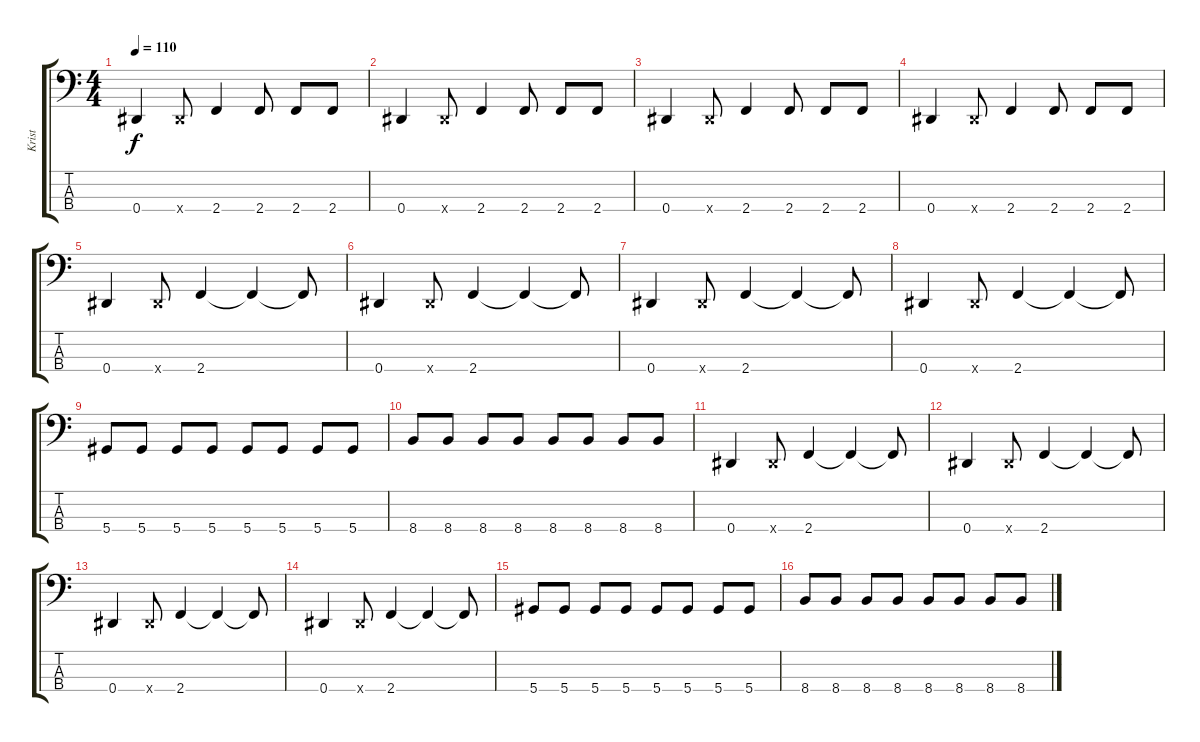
\track ("Krist" "Krist") {instrument electricbasspick}
\staff {score tabs}
\tuning (Gb2 Db2 Ab1 Eb1) {hide}
\ts (4 4)
\tempo 110
\clef f4
\ks c
0.4.4{dy f} 0.4{x}.8 2.4.4 2.4.8 2.4.8 2.4.8 |
0.4.4 0.4{x}.8 2.4.4 2.4.8 2.4.8 2.4.8 |
0.4.4 0.4{x}.8 2.4.4 2.4.8 2.4.8 2.4.8 |
0.4.4 0.4{x}.8 2.4.4 2.4.8 2.4.8 2.4.8 |
0.4.4 0.4{x}.8 2.4.4 2.4{t}.4 2.4{t}.8 |
0.4.4 0.4{x}.8 2.4.4 2.4{t}.4 2.4{t}.8 |
0.4.4 0.4{x}.8 2.4.4 2.4{t}.4 2.4{t}.8 |
0.4.4 0.4{x}.8 2.4.4 2.4{t}.4 2.4{t}.8 |
5.4.8 5.4.8 5.4.8 5.4.8 5.4.8 5.4.8 5.4.8 5.4.8 |
8.4.8 8.4.8 8.4.8 8.4.8 8.4.8 8.4.8 8.4.8 8.4.8 |
0.4.4 0.4{x}.8 2.4.4 2.4{t}.4 2.4{t}.8 |
0.4.4 0.4{x}.8 2.4.4 2.4{t}.4 2.4{t}.8 |
0.4.4 0.4{x}.8 2.4.4 2.4{t}.4 2.4{t}.8 |
0.4.4 0.4{x}.8 2.4.4 2.4{t}.4 2.4{t}.8 |
5.4.8 5.4.8 5.4.8 5.4.8 5.4.8 5.4.8 5.4.8 5.4.8 |
8.4.8 8.4.8 8.4.8 8.4.8 8.4.8 8.4.8 8.4.8 8.4.8
